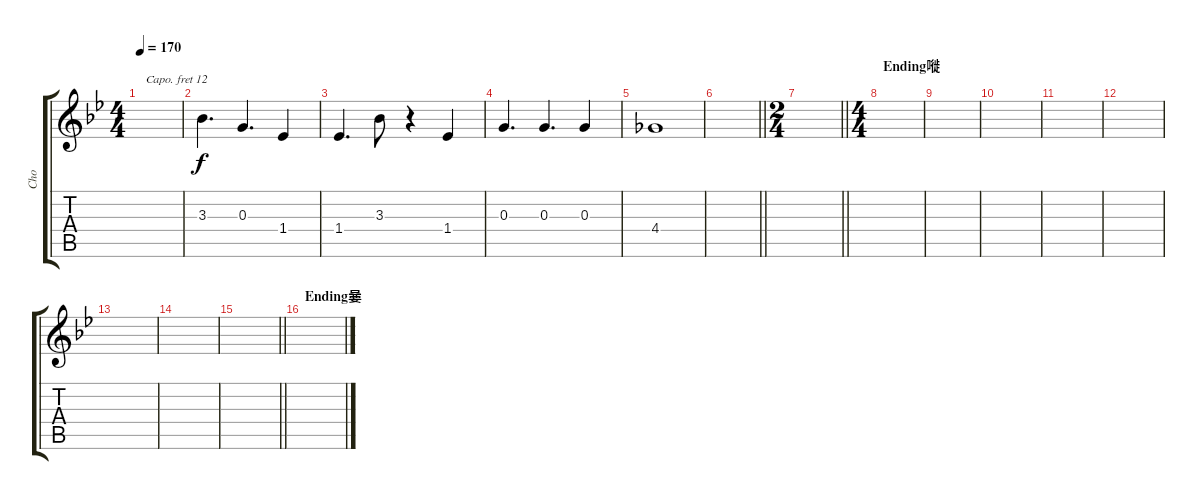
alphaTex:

\track ("Cho" "Cho") {instrument flute}
\staff {score tabs}
\capo 12
\tuning (E4 B3 G3 D3 A2 E2) {hide}
\ts (4 4)
\tempo 170
\clef g2
\ks bb
|
3.3.4{d} 0.3.4{d} 1.4.4 |
1.4.4{d} 3.3.8 r.4 1.4.4 |
0.3.4{d} 0.3.4{d} 0.3.4 |
4.4.1 |
\barLineRight lightlight
|
\ts (2 4)
\barLineRight lightlight
|
\ts (4 4)
\section ("" "Ending嘥")
|
|
|
|
|
|
|
\barLineRight lightlight
|
\section ("" "Ending嘦")
